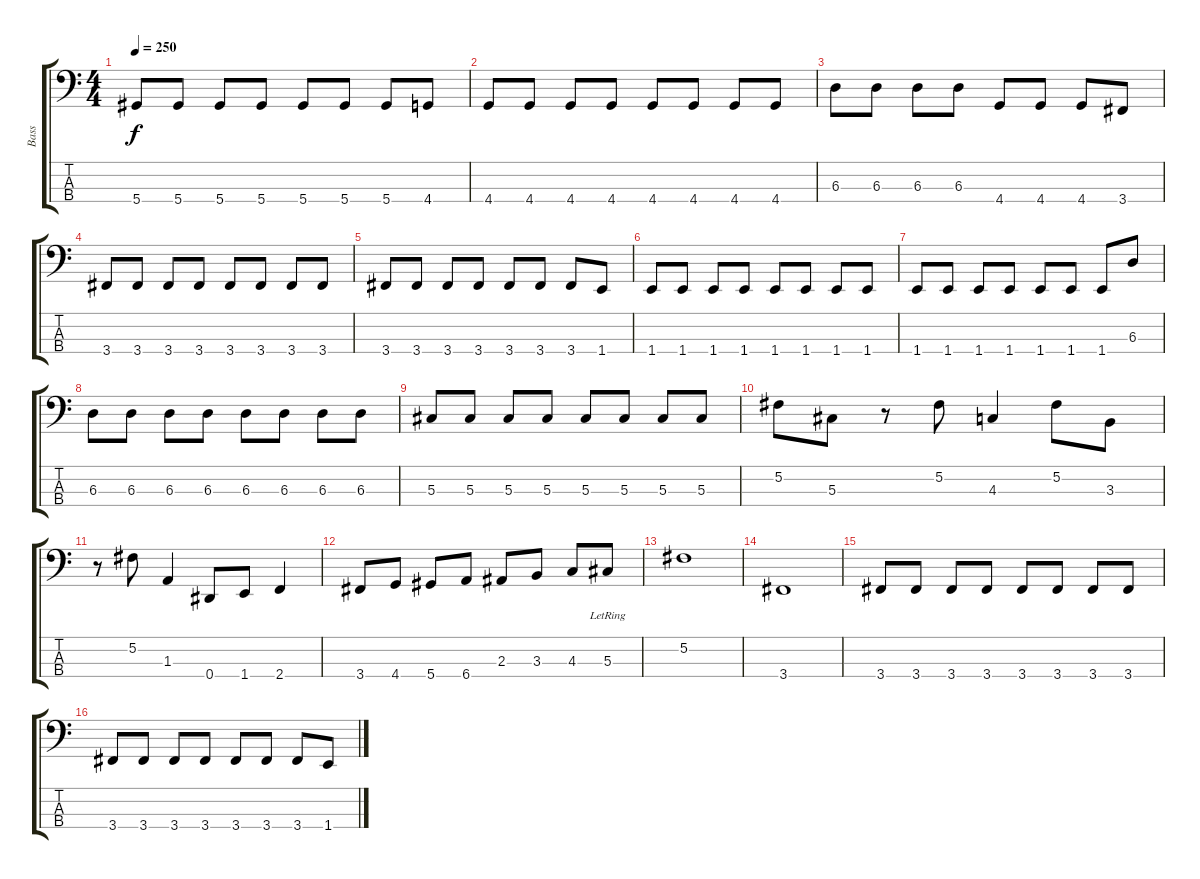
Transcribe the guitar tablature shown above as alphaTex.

\track ("Bass" "Bass") {instrument electricbasspick}
\staff {score tabs}
\tuning (Gb2 Db2 Ab1 Eb1) {hide}
\ts (4 4)
\tempo 250
\clef f4
\ks c
5.4.8{dy f} 5.4.8 5.4.8 5.4.8 5.4.8 5.4.8 5.4.8 4.4.8 |
4.4.8 4.4.8 4.4.8 4.4.8 4.4.8 4.4.8 4.4.8 4.4.8 |
6.3.8 6.3.8 6.3.8 6.3.8 4.4.8 4.4.8 4.4.8 3.4.8 |
3.4.8 3.4.8 3.4.8 3.4.8 3.4.8 3.4.8 3.4.8 3.4.8 |
3.4.8 3.4.8 3.4.8 3.4.8 3.4.8 3.4.8 3.4.8 1.4.8 |
1.4.8 1.4.8 1.4.8 1.4.8 1.4.8 1.4.8 1.4.8 1.4.8 |
1.4.8 1.4.8 1.4.8 1.4.8 1.4.8 1.4.8 1.4.8 6.3.8 |
6.3.8 6.3.8 6.3.8 6.3.8 6.3.8 6.3.8 6.3.8 6.3.8 |
5.3.8 5.3.8 5.3.8 5.3.8 5.3.8 5.3.8 5.3.8 5.3.8 |
5.2.8 5.3.8 r.8 5.2.8 4.3.4 5.2.8 3.3.8 |
r.8 5.2.8 1.3.4 0.4.8 1.4.8 2.4.4 |
3.4.8 4.4.8 5.4.8 6.4.8 2.3.8 3.3.8 4.3.8 5.3{lr}.8 |
5.2.1 |
3.4.1 |
3.4.8 3.4.8 3.4.8 3.4.8 3.4.8 3.4.8 3.4.8 3.4.8 |
3.4.8 3.4.8 3.4.8 3.4.8 3.4.8 3.4.8 3.4.8 1.4.8
